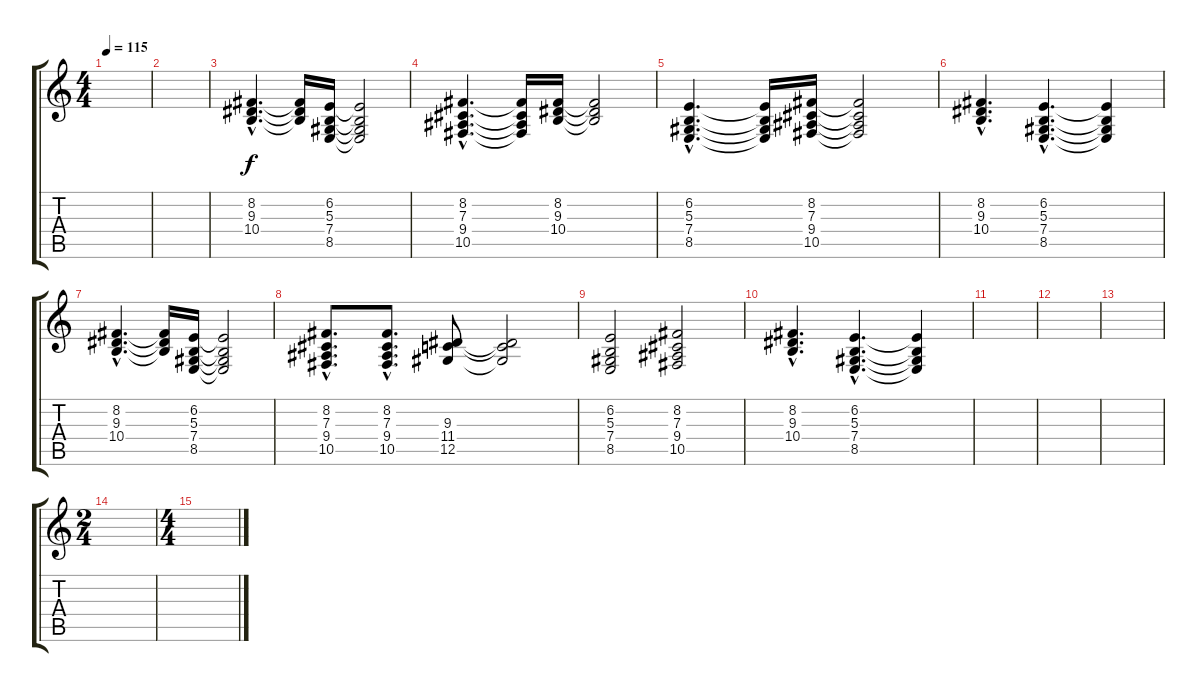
\track "" {instrument brightacousticpiano}
\staff {score tabs}
\tuning (Eb4 Bb3 Gb3 Db3 Ab2 Eb2) {hide}
\ts (4 4)
\tempo 115
\clef g2
\ks c
|
|
(8.2{hac} 9.3{hac} 10.4{hac}).4{d} (8.2{t} 9.3{t} 10.4{t}).16 (6.2 5.3 7.4 8.5).16 (6.2{t} 5.3{t} 7.4{t} 8.5{t}).2 |
(8.2{hac} 7.3{hac} 9.4{hac} 10.5{hac}).4{d} (8.2{t} 7.3{t} 9.4{t} 10.5{t}).16 (8.2 9.3 10.4).16 (8.2{t} 9.3{t} 10.4{t}).2 |
(6.2{hac} 5.3{hac} 7.4{hac} 8.5{hac}).4{d} (6.2{t} 5.3{t} 7.4{t} 8.5{t}).16 (8.2 7.3 9.4 10.5).16 (8.2{t} 7.3{t} 9.4{t} 10.5{t}).2 |
(8.2{hac} 9.3{hac} 10.4{hac}).4{d} (6.2{hac} 5.3{hac} 7.4{hac} 8.5{hac}).4{d} (6.2{t} 5.3{t} 7.4{t} 8.5{t}).4 |
(8.2{hac} 9.3{hac} 10.4{hac}).4{d} (8.2{t} 9.3{t} 10.4{t}).16 (6.2 5.3 7.4 8.5).16 (6.2{t} 5.3{t} 7.4{t} 8.5{t}).2 |
(8.2{hac} 7.3{hac} 9.4{hac} 10.5{hac}).8{d} (8.2{hac} 7.3{hac} 9.4{hac} 10.5{hac}).8{d} (9.3 11.4 12.5).8 (9.3{t} 11.4{t} 12.5{t}).2 |
(6.2 5.3 7.4 8.5).2 (8.2 7.3 9.4 10.5).2 |
(8.2{hac} 9.3{hac} 10.4{hac}).4{d} (6.2{hac} 5.3{hac} 7.4{hac} 8.5{hac}).4{d} (6.2{t} 5.3{t} 7.4{t} 8.5{t}).4 |
|
|
|
\ts (2 4)
|
\ts (4 4)
